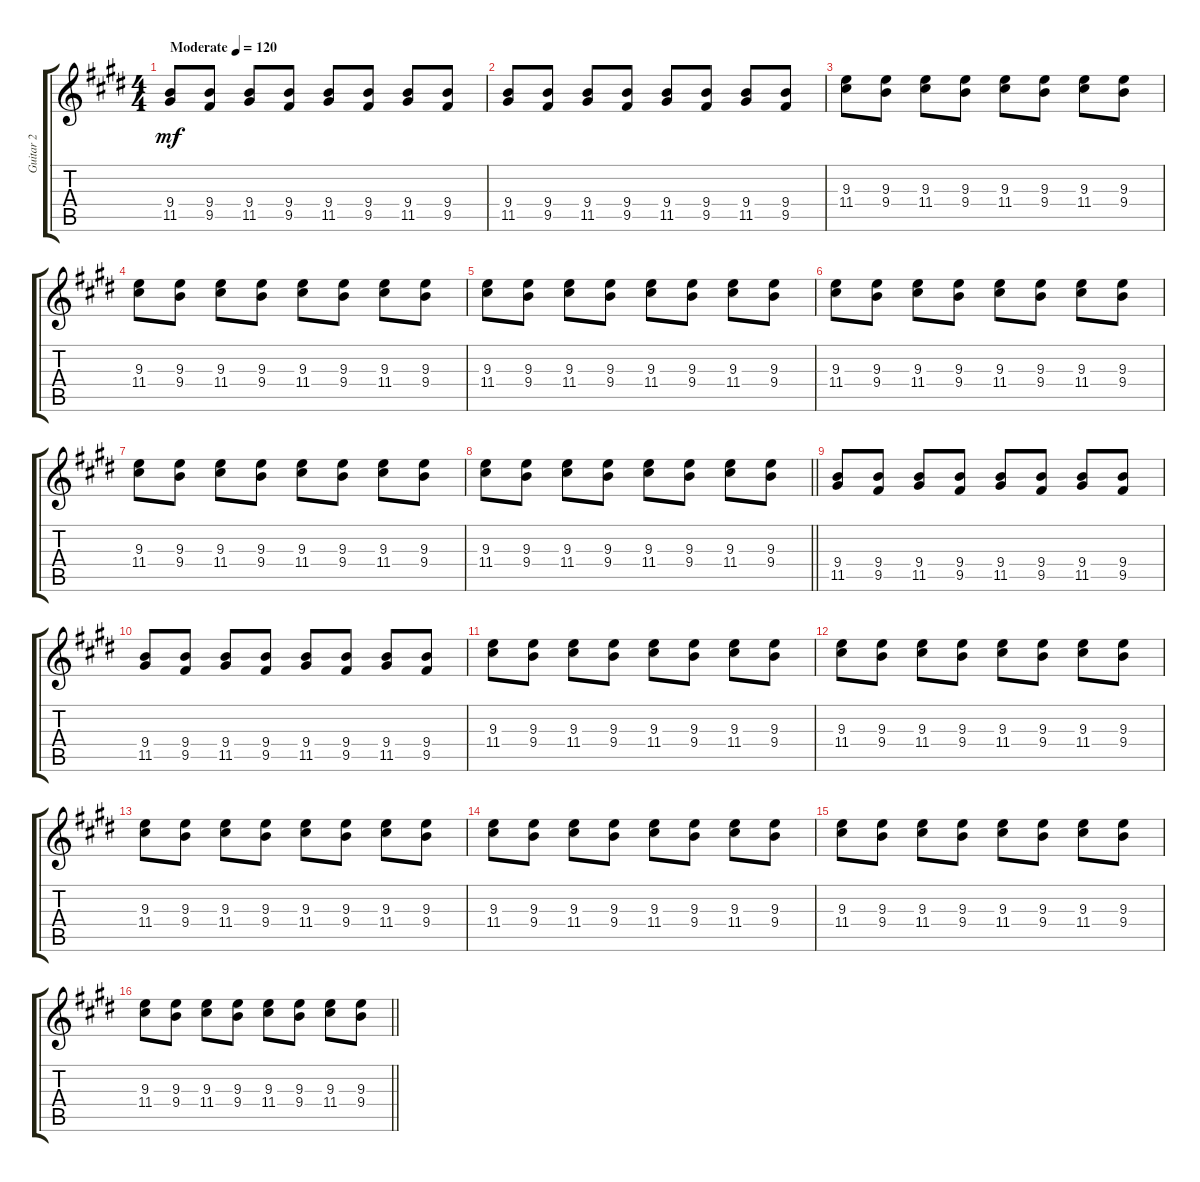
\track ("Guitar 2" "Guitar 2") {instrument electricguitarclean}
\staff {score tabs}
\tuning (E4 B3 G3 D3 A2 E2) {hide}
\ts (4 4)
\tempo (120 "Moderate")
\clef g2
\ks e
(9.4 11.5).8{dy mf instrument electricguitarclean} (9.4 9.5).8 (9.4 11.5).8 (9.4 9.5).8 (9.4 11.5).8 (9.4 9.5).8 (9.4 11.5).8 (9.4 9.5).8 |
(9.4 11.5).8 (9.4 9.5).8 (9.4 11.5).8 (9.4 9.5).8 (9.4 11.5).8 (9.4 9.5).8 (9.4 11.5).8 (9.4 9.5).8 |
(9.3 11.4).8 (9.3 9.4).8 (9.3 11.4).8 (9.3 9.4).8 (9.3 11.4).8 (9.3 9.4).8 (9.3 11.4).8 (9.3 9.4).8 |
(9.3 11.4).8 (9.3 9.4).8 (9.3 11.4).8 (9.3 9.4).8 (9.3 11.4).8 (9.3 9.4).8 (9.3 11.4).8 (9.3 9.4).8 |
(9.3 11.4).8 (9.3 9.4).8 (9.3 11.4).8 (9.3 9.4).8 (9.3 11.4).8 (9.3 9.4).8 (9.3 11.4).8 (9.3 9.4).8 |
(9.3 11.4).8 (9.3 9.4).8 (9.3 11.4).8 (9.3 9.4).8 (9.3 11.4).8 (9.3 9.4).8 (9.3 11.4).8 (9.3 9.4).8 |
(9.3 11.4).8 (9.3 9.4).8 (9.3 11.4).8 (9.3 9.4).8 (9.3 11.4).8 (9.3 9.4).8 (9.3 11.4).8 (9.3 9.4).8 |
\barLineRight lightlight
(9.3 11.4).8 (9.3 9.4).8 (9.3 11.4).8 (9.3 9.4).8 (9.3 11.4).8 (9.3 9.4).8 (9.3 11.4).8 (9.3 9.4).8 |
(9.4 11.5).8 (9.4 9.5).8 (9.4 11.5).8 (9.4 9.5).8 (9.4 11.5).8 (9.4 9.5).8 (9.4 11.5).8 (9.4 9.5).8 |
(9.4 11.5).8 (9.4 9.5).8 (9.4 11.5).8 (9.4 9.5).8 (9.4 11.5).8 (9.4 9.5).8 (9.4 11.5).8 (9.4 9.5).8 |
(9.3 11.4).8 (9.3 9.4).8 (9.3 11.4).8 (9.3 9.4).8 (9.3 11.4).8 (9.3 9.4).8 (9.3 11.4).8 (9.3 9.4).8 |
(9.3 11.4).8 (9.3 9.4).8 (9.3 11.4).8 (9.3 9.4).8 (9.3 11.4).8 (9.3 9.4).8 (9.3 11.4).8 (9.3 9.4).8 |
(9.3 11.4).8 (9.3 9.4).8 (9.3 11.4).8 (9.3 9.4).8 (9.3 11.4).8 (9.3 9.4).8 (9.3 11.4).8 (9.3 9.4).8 |
(9.3 11.4).8 (9.3 9.4).8 (9.3 11.4).8 (9.3 9.4).8 (9.3 11.4).8 (9.3 9.4).8 (9.3 11.4).8 (9.3 9.4).8 |
(9.3 11.4).8 (9.3 9.4).8 (9.3 11.4).8 (9.3 9.4).8 (9.3 11.4).8 (9.3 9.4).8 (9.3 11.4).8 (9.3 9.4).8 |
\barLineRight lightlight
(9.3 11.4).8 (9.3 9.4).8 (9.3 11.4).8 (9.3 9.4).8 (9.3 11.4).8 (9.3 9.4).8 (9.3 11.4).8 (9.3 9.4).8
